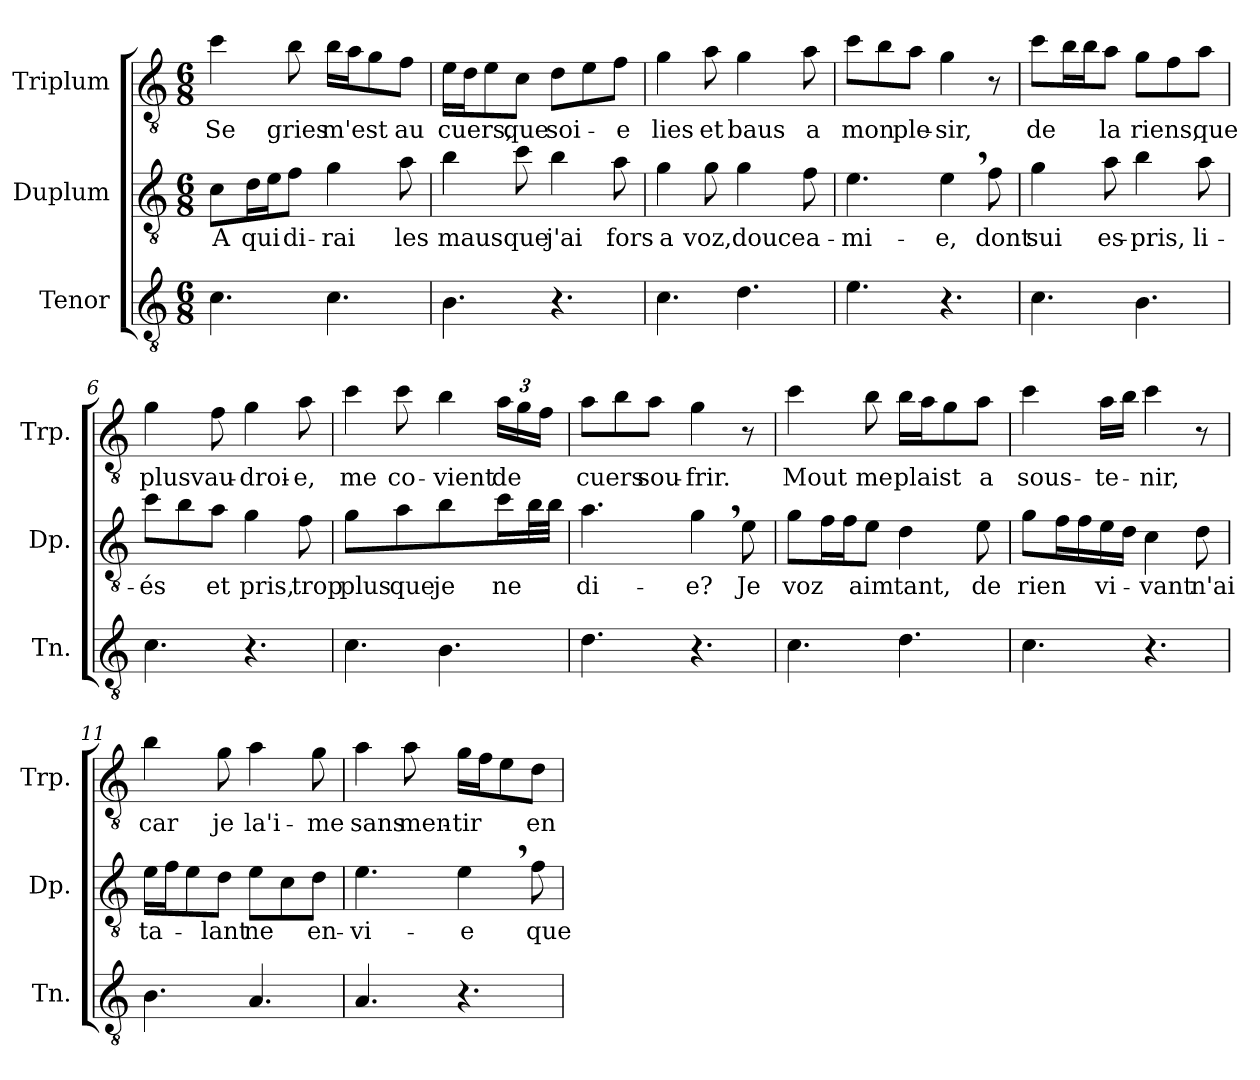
**kern	**kern	**text	**kern	**text
*part3	*part2	*part2	*part1	*part1
*staff3	*staff2	*staff2	*staff1	*staff1
*I"Tenor	*I"Duplum	*	*I"Triplum	*
*I'Tn.	*I'Dp.	*	*I'Trp.	*
*clefGv2	*clefGv2	*	*clefGv2	*
*k[]	*k[]	*	*k[]	*
*M6/8	*M6/8	*	*M6/8	*
=1	=1	=1	=1	=1
!	!	!LO:LY:b	!	!LO:LY:b
4.c\	8c\L	A	4cc\	Se
!	!	!LO:LY:b	!	!
.	16d\L	qui	.	.
.	16e\J	.	.	.
!	!	!LO:LY:b	!	!LO:LY:b
.	8f\J	di-	8b\	gries
!	!	!LO:LY:b	!	!LO:LY:b
4.c\	4g\	-rai	16b\LL	m'est
.	.	.	16a\J	.
.	.	.	8g\	.
!	!	!LO:LY:b	!	!LO:LY:b
.	8a\	les	8f\J	au
=2	=2	=2	=2	=2
!	!	!LO:LY:b	!	!LO:LY:b
4.B\	4b\	maus	16e\LL	cuers,
.	.	.	16d\J	.
.	.	.	8e\	.
!	!	!LO:LY:b	!	!LO:LY:b
.	8cc\	que	8c\J	que
!	!	!LO:LY:b	!	!LO:LY:b
4.r	4b\	j'ai	8d\L	soi-
.	.	.	8e\	.
!	!	!LO:LY:b	!	!LO:LY:b
.	8a\	fors	8f\J	-e
=3	=3	=3	=3	=3
!	!	!LO:LY:b	!	!LO:LY:b
4.c\	4g\	a	4g\	lies
!	!	!LO:LY:b	!	!LO:LY:b
.	8g\	voz,	8a\	et
!	!	!LO:LY:b	!	!LO:LY:b
4.d\	4g\	douce	4g\	baus
!	!	!LO:LY:b	!	!LO:LY:b
.	8f\	a-	8a\	a
=4	=4	=4	=4	=4
!	!	!LO:LY:b	!	!LO:LY:b
4.e\	4.e\	-mi-	8cc\L	mon
.	.	.	8b\	.
!	!	!	!	!LO:LY:b
.	.	.	8a\J	ple-
!	!	!LO:LY:b	!	!LO:LY:b
4.r	4e,\	-e,	4g\	-sir,
!	!	!LO:LY:b	!	!
.	8f\	dont	8r	.
!!LO:LB:g=z
=5	=5	=5	=5	=5
!	!	!LO:LY:b	!	!LO:LY:b
4.c\	4g\	sui	8cc\L	de
*	*	*	*tremolo	*
.	.	.	16b\	.
.	.	.	16b\	.
*	*	*	*Xtremolo	*
!	!	!LO:LY:b	!	!LO:LY:b
.	8a\	es-	8a\J	la
!	!	!LO:LY:b	!	!LO:LY:b
4.B\	4b\	-pris,	8g\L	riens,
.	.	.	8f\	.
!	!	!LO:LY:b	!	!LO:LY:b
.	8a\	li-	8a\J	que
=6	=6	=6	=6	=6
!	!	!LO:LY:b	!	!LO:LY:b
4.c\	8cc\L	-és	4g\	plus
.	8b\	.	.	.
!	!	!LO:LY:b	!	!LO:LY:b
.	8a\J	et	8f\	vau-
!	!	!LO:LY:b	!	!LO:LY:b
4.r	4g\	pris,	4g\	-droi-
!	!	!LO:LY:b	!	!LO:LY:b
.	8f\	trop	8a\	-e,
=7	=7	=7	=7	=7
!	!	!LO:LY:b	!	!LO:LY:b
4.c\	4g\	plus	4cc\	me
!	!	!LO:LY:b	!	!LO:LY:b
.	8a\	que	8cc\	co-
!	!	!LO:LY:b	!	!LO:LY:b
4.B\	4b\	je	4b\	-vient
!	!	!LO:LY:b	!	!
*	*	*	*Xbrackettup	*
!	!	!	!	!LO:LY:b
.	16cc\LL	ne	24a\LL	de
.	.	.	24g\	.
*	*tremolo	*	*	*
.	32b\	.	.	.
.	.	.	24f\JJ	.
.	32b\JJJ	.	.	.
*	*Xtremolo	*	*	*
=8	=8	=8	=8	=8
!	!	!LO:LY:b	!	!LO:LY:b
4.d\	4.a\	di-	8a\L	cuers
.	.	.	8b\	.
!	!	!	!	!LO:LY:b
.	.	.	8a\J	sou-
!	!	!LO:LY:b	!	!LO:LY:b
4.r	4g,\	-e?	4g\	-frir.
!	!	!LO:LY:b	!	!
.	8e\	Je	8r	.
!!LO:LB:g=z
=9	=9	=9	=9	=9
!	!	!LO:LY:b	!	!LO:LY:b
4.c\	8g\L	voz	4cc\	Mout
*	*tremolo	*	*	*
.	16f\	.	.	.
.	16f\	.	.	.
*	*Xtremolo	*	*	*
!	!	!LO:LY:b	!	!LO:LY:b
.	8e\J	aim	8b\	me
!	!	!LO:LY:b	!	!LO:LY:b
4.d\	4d\	tant,	16b\LL	plaist
.	.	.	16a\J	.
.	.	.	8g\	.
!	!	!LO:LY:b	!	!LO:LY:b
.	8e\	de	8a\J	a
=10	=10	=10	=10	=10
!	!	!LO:LY:b	!	!LO:LY:b
4.c\	8g\L	rien	4cc\	sous-
*	*tremolo	*	*	*
.	16f\	.	.	.
.	16f\	.	.	.
*	*Xtremolo	*	*	*
!	!	!LO:LY:b	!	!LO:LY:b
.	16e\L	vi-	16a\LL	-te-
.	16d\JJ	.	16b\JJ	.
!	!	!LO:LY:b	!	!LO:LY:b
4.r	4c\	-vant	4cc\	-nir,
!	!	!LO:LY:b	!	!
.	8d\	n'ai	8r	.
=11	=11	=11	=11	=11
!	!	!LO:LY:b	!	!LO:LY:b
4.B\	16e\LL	ta-	4b\	car
.	16f\J	.	.	.
.	8e\	.	.	.
!	!	!LO:LY:b	!	!LO:LY:b
.	8d\J	-lant	8g\	je
!	!	!LO:LY:b	!	!LO:LY:b
4.A/	8e\L	ne	4a\	la'i-
.	8c\	.	.	.
!	!	!LO:LY:b	!	!LO:LY:b
.	8d\J	en-	8g\	-me
=12	=12	=12	=12	=12
!	!	!LO:LY:b	!	!LO:LY:b
4.A/	4.e\	-vi-	4a\	sans
!	!	!	!	!LO:LY:b
.	.	.	8a\	men-
!	!	!LO:LY:b	!	!LO:LY:b
4.r	4e,\	-e	16g\LL	-tir
.	.	.	16f\J	.
.	.	.	8e\	.
!	!	!LO:LY:b	!	!LO:LY:b
.	8f\	que	8d\J	en
=	=	=	=	=
*-	*-	*-	*-	*-
